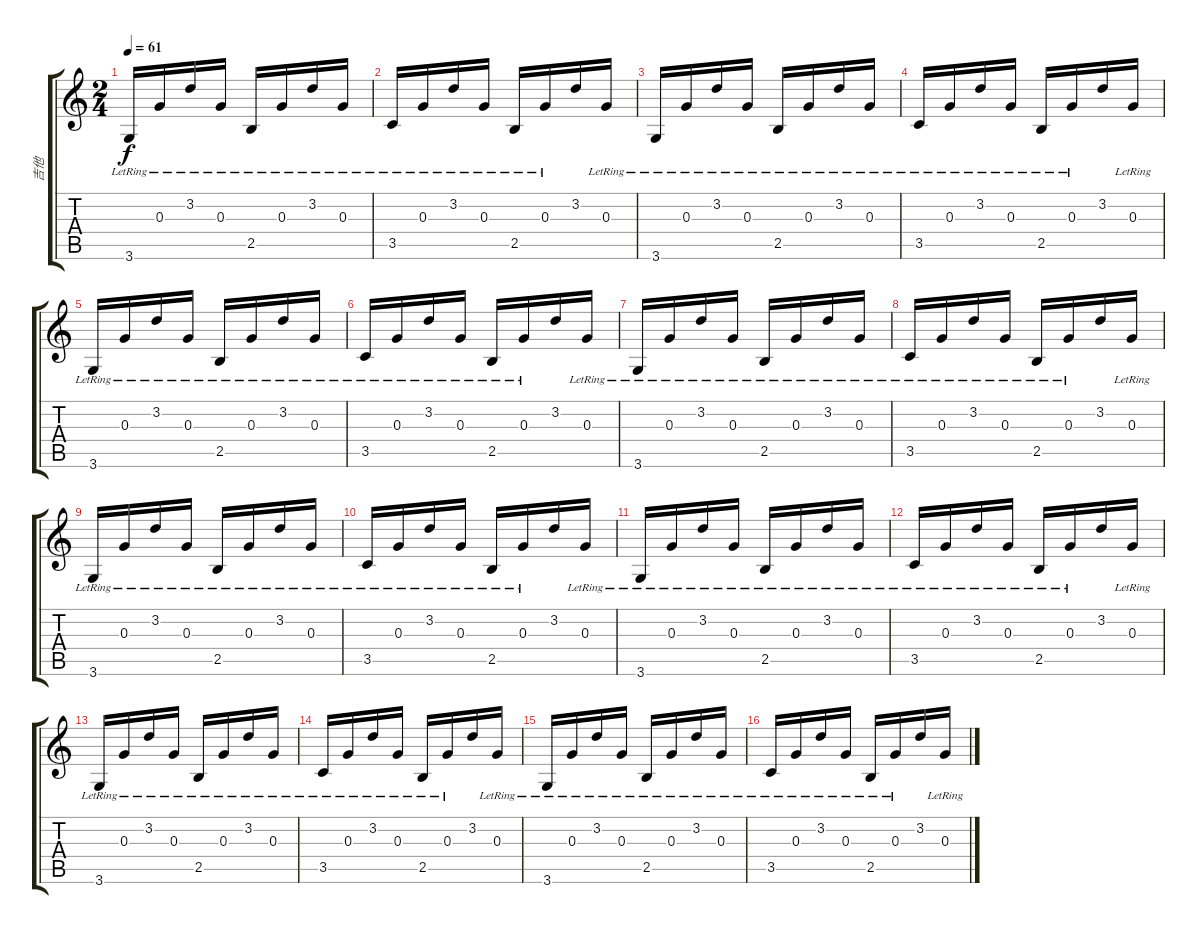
\track ("吉他" "吉他") {instrument electricguitarclean}
\staff {score tabs}
\tuning (E4 B3 G3 D3 A2 E2) {hide}
\ts (2 4)
\tempo 61
\clef g2
\ks c
3.6{lr}.16{dy f} 0.3{lr}.16 3.2{lr}.16 0.3{lr}.16 2.5{lr}.16 0.3{lr}.16 3.2{lr}.16 0.3{lr}.16 |
3.5{lr}.16 0.3{lr}.16 3.2{lr}.16 0.3{lr}.16 2.5{lr}.16 0.3{lr}.16 3.2.16 0.3{lr}.16 |
3.6{lr}.16 0.3{lr}.16 3.2{lr}.16 0.3{lr}.16 2.5{lr}.16 0.3{lr}.16 3.2{lr}.16 0.3{lr}.16 |
3.5{lr}.16 0.3{lr}.16 3.2{lr}.16 0.3{lr}.16 2.5{lr}.16 0.3{lr}.16 3.2.16 0.3{lr}.16 |
3.6{lr}.16 0.3{lr}.16 3.2{lr}.16 0.3{lr}.16 2.5{lr}.16 0.3{lr}.16 3.2{lr}.16 0.3{lr}.16 |
3.5{lr}.16 0.3{lr}.16 3.2{lr}.16 0.3{lr}.16 2.5{lr}.16 0.3{lr}.16 3.2.16 0.3{lr}.16 |
3.6{lr}.16 0.3{lr}.16 3.2{lr}.16 0.3{lr}.16 2.5{lr}.16 0.3{lr}.16 3.2{lr}.16 0.3{lr}.16 |
3.5{lr}.16 0.3{lr}.16 3.2{lr}.16 0.3{lr}.16 2.5{lr}.16 0.3{lr}.16 3.2.16 0.3{lr}.16 |
3.6{lr}.16 0.3{lr}.16 3.2{lr}.16 0.3{lr}.16 2.5{lr}.16 0.3{lr}.16 3.2{lr}.16 0.3{lr}.16 |
3.5{lr}.16 0.3{lr}.16 3.2{lr}.16 0.3{lr}.16 2.5{lr}.16 0.3{lr}.16 3.2.16 0.3{lr}.16 |
3.6{lr}.16 0.3{lr}.16 3.2{lr}.16 0.3{lr}.16 2.5{lr}.16 0.3{lr}.16 3.2{lr}.16 0.3{lr}.16 |
3.5{lr}.16 0.3{lr}.16 3.2{lr}.16 0.3{lr}.16 2.5{lr}.16 0.3{lr}.16 3.2.16 0.3{lr}.16 |
3.6{lr}.16 0.3{lr}.16 3.2{lr}.16 0.3{lr}.16 2.5{lr}.16 0.3{lr}.16 3.2{lr}.16 0.3{lr}.16 |
3.5{lr}.16 0.3{lr}.16 3.2{lr}.16 0.3{lr}.16 2.5{lr}.16 0.3{lr}.16 3.2.16 0.3{lr}.16 |
3.6{lr}.16 0.3{lr}.16 3.2{lr}.16 0.3{lr}.16 2.5{lr}.16 0.3{lr}.16 3.2{lr}.16 0.3{lr}.16 |
3.5{lr}.16 0.3{lr}.16 3.2{lr}.16 0.3{lr}.16 2.5{lr}.16 0.3{lr}.16 3.2.16 0.3{lr}.16
